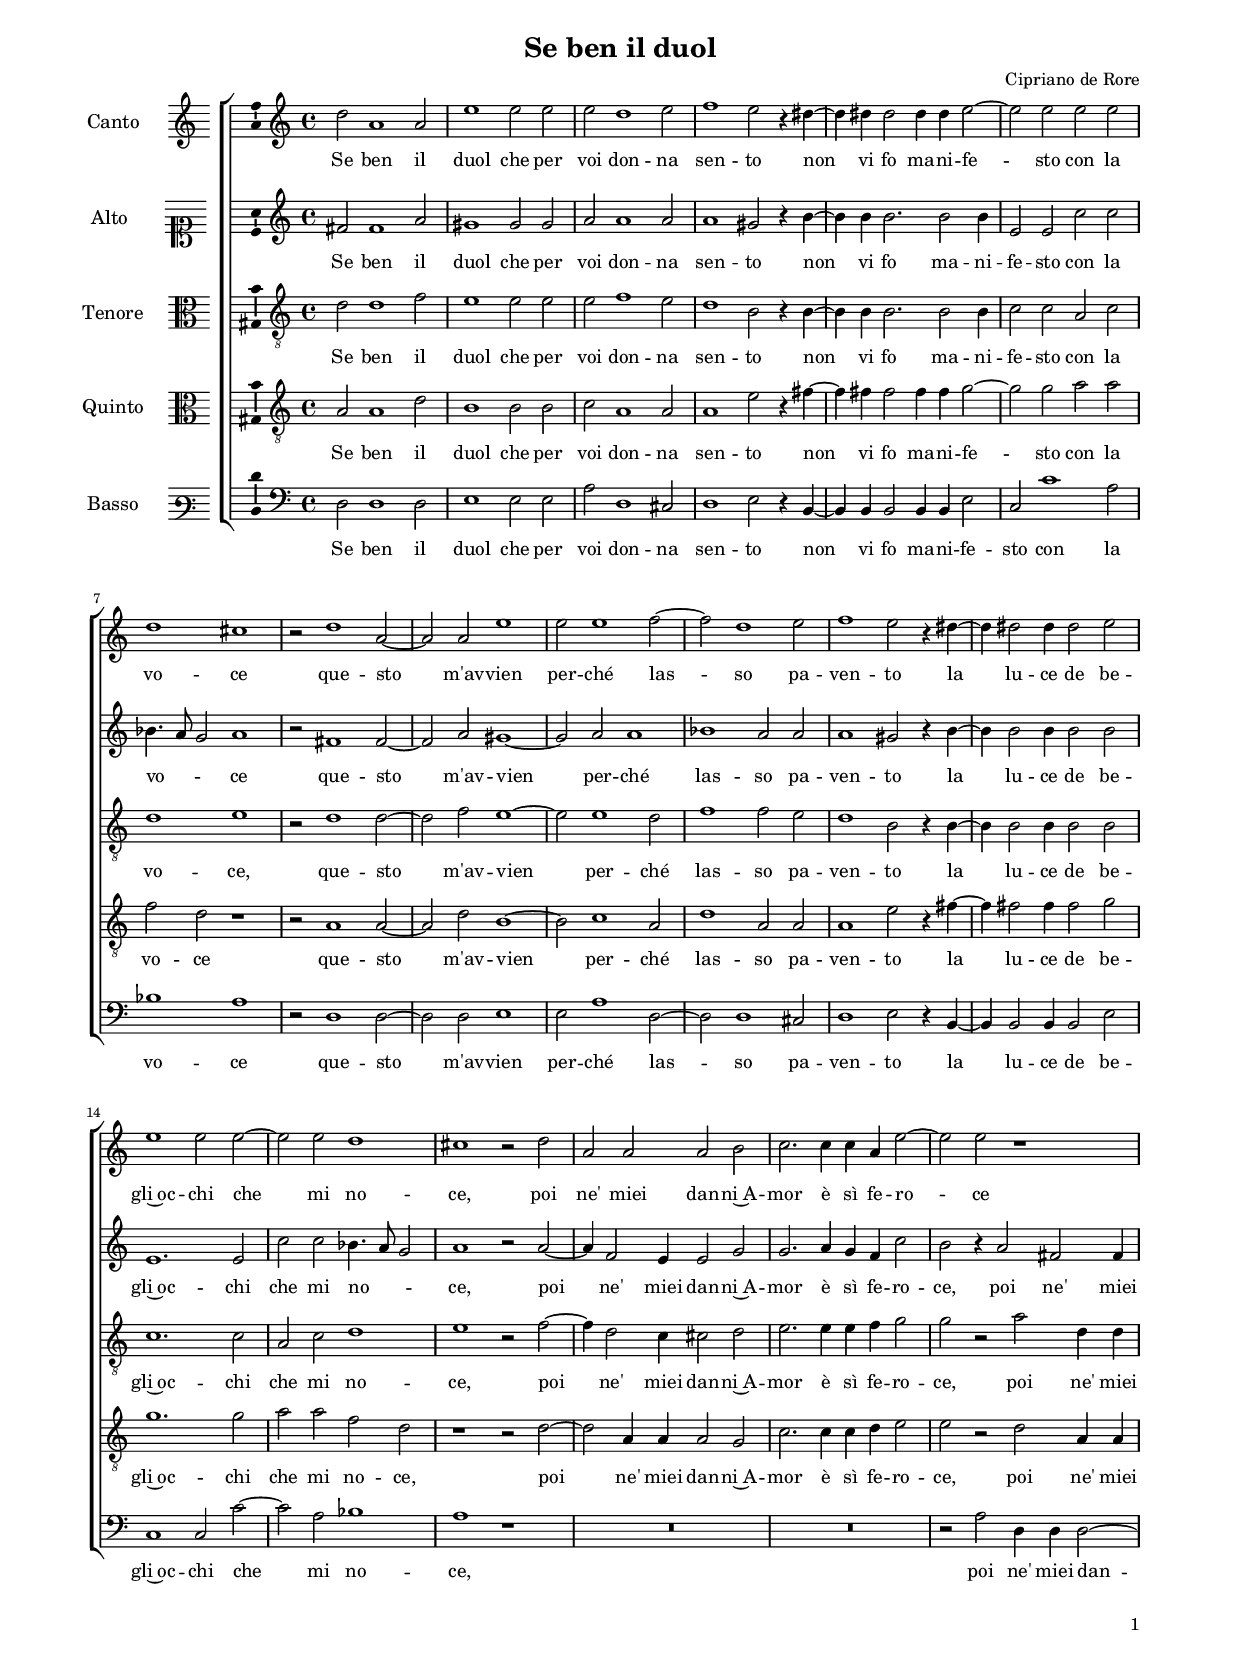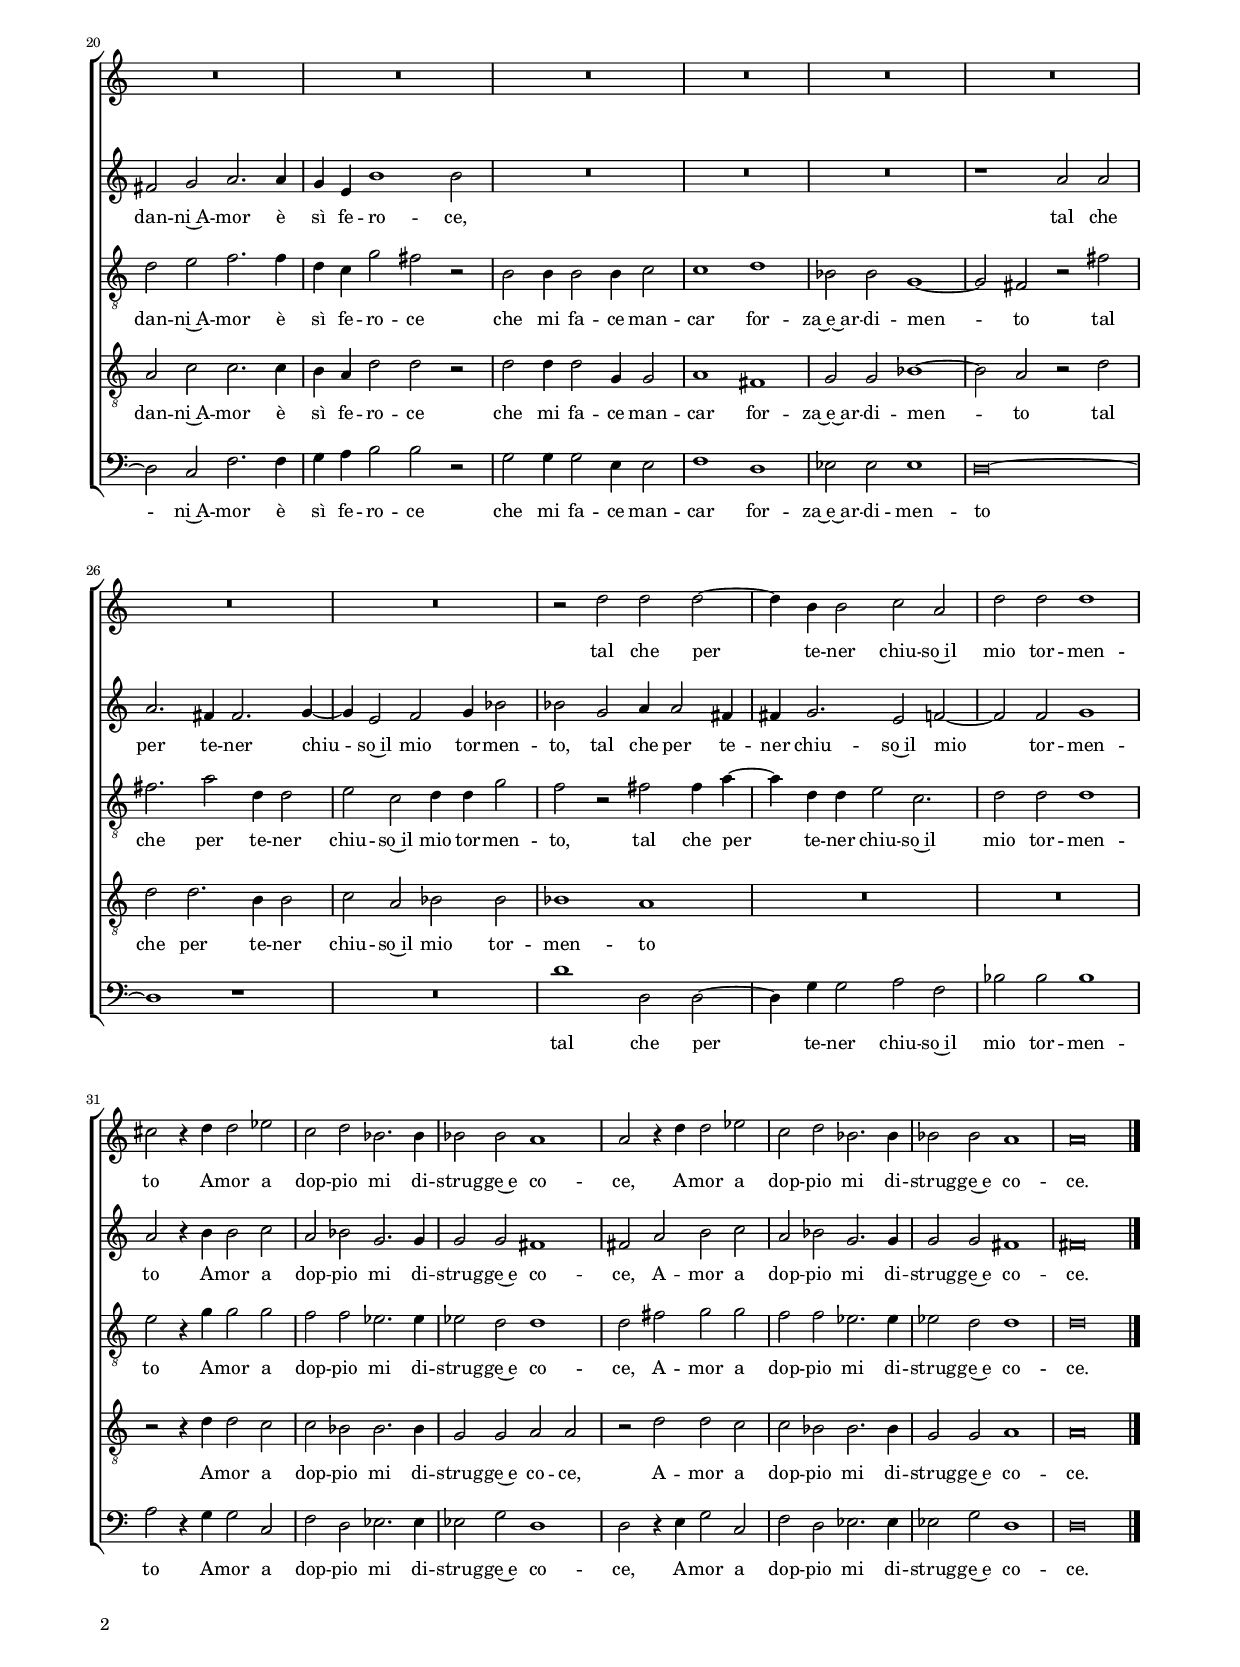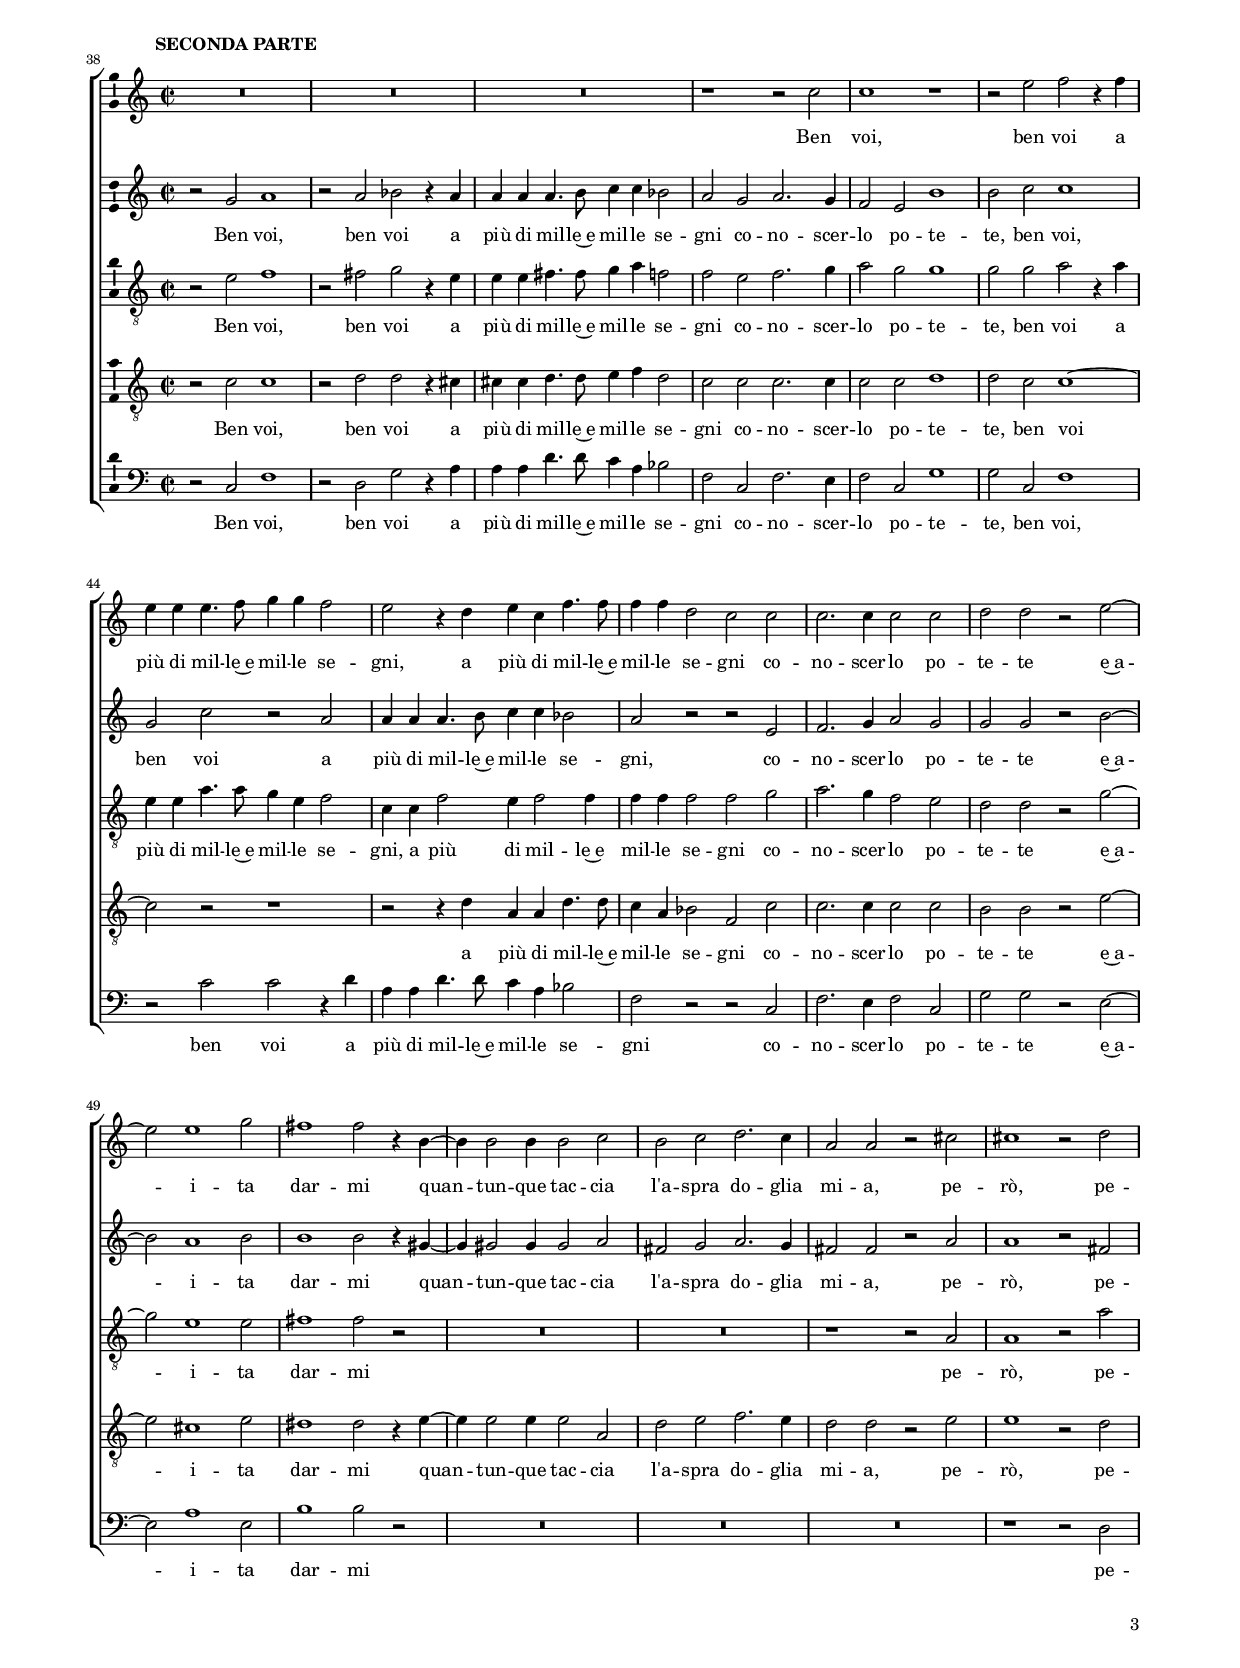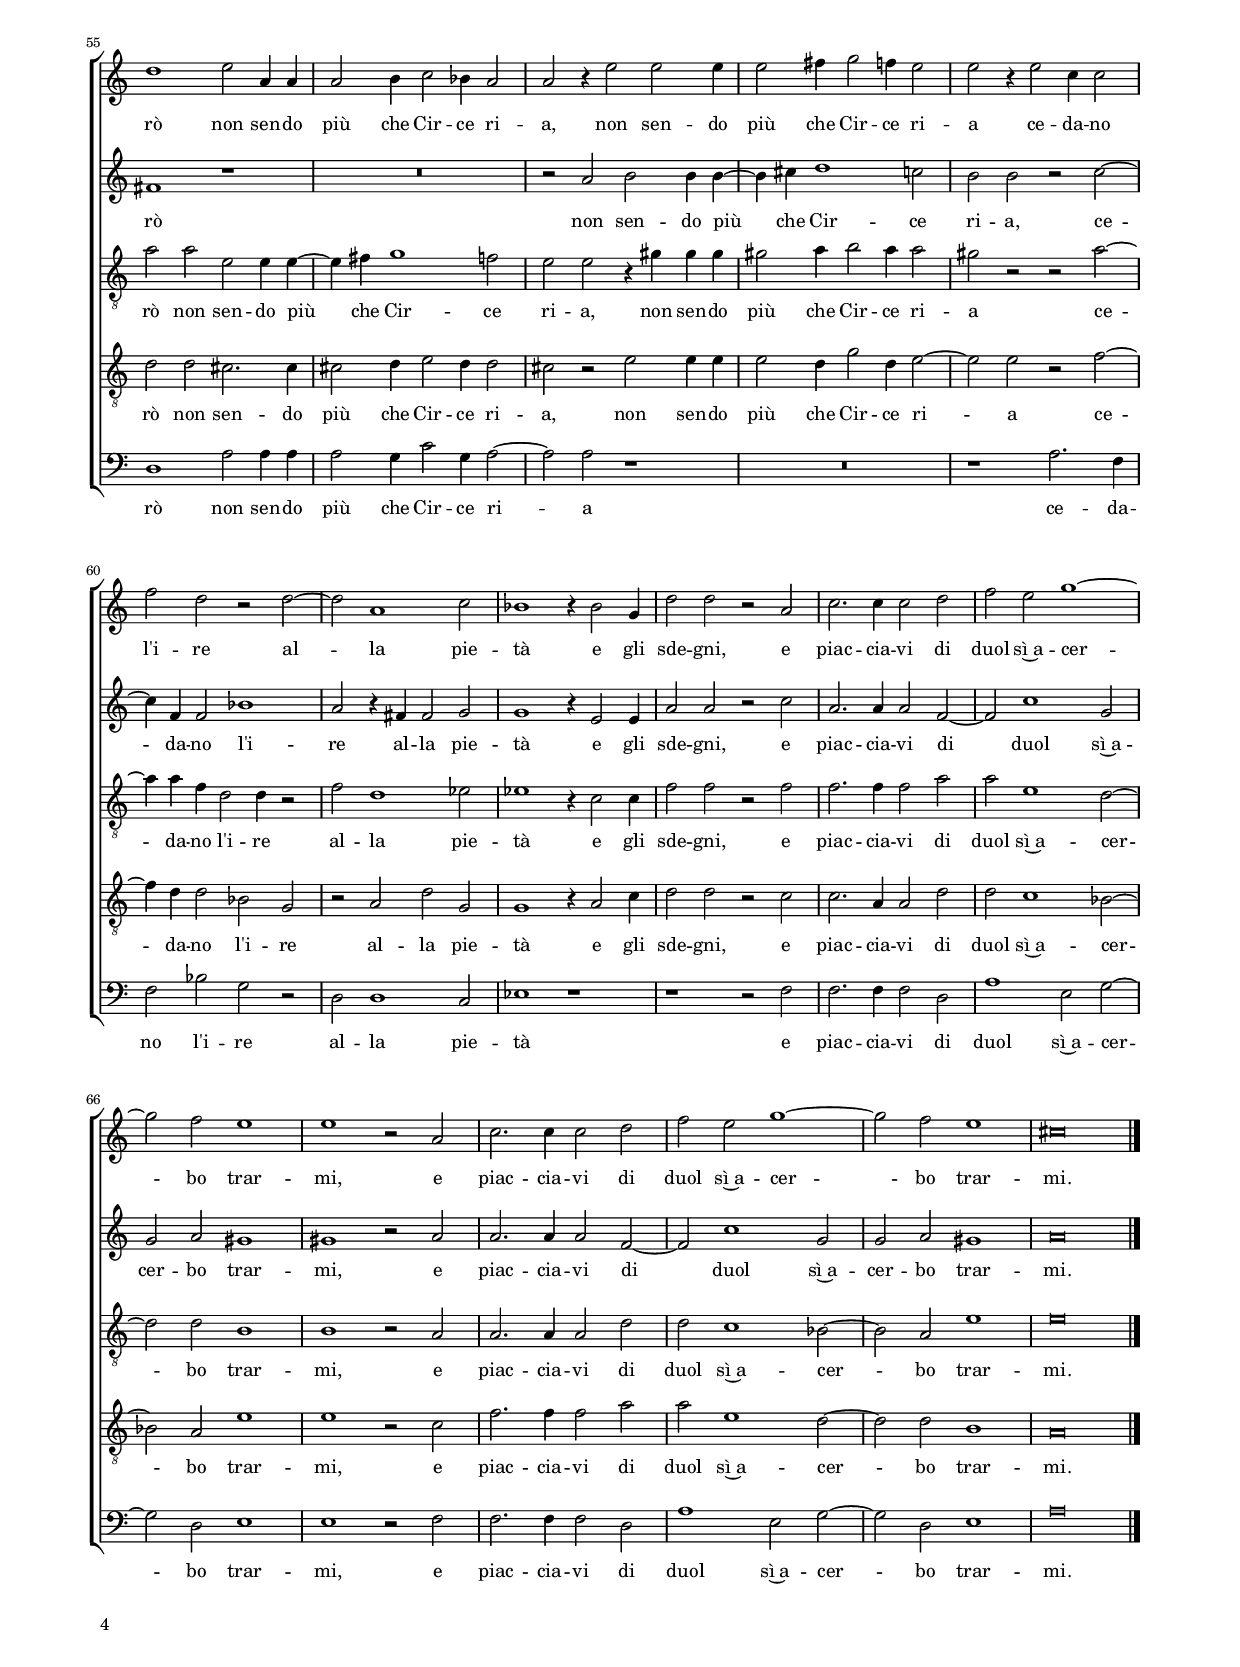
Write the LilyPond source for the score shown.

\header
{
  title="Se ben il duol"
  composer="Cipriano de Rore"
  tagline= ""
}

\version "2.24.2"
\language deutsch
#(set-global-staff-size 15)
% #(set-default-paper-size "letter")
#(ly:set-option 'point-and-click #f)

	
	ficta = { \once \set suggestAccidentals = ##t }
	
	forget = #(define-music-function (music) (ly:music?) #{
		\accidentalStyle forget
		$music
		\accidentalStyle default
		#})
	

\paper
	{
	top-margin = 1.6 \cm
	bottom-margin = 1 \cm
	left-margin = 1.7 \cm
	right-margin = 1.7 \cm
	ragged-bottom = ##f
	ragged-last-bottom = ##f
	print-page-number = ##f
	score-system-spacing = #'((basic-distance . 16) (minimum-distance . 14) (padding . 5) (strechability . 150))
	system-system-spacing = #'((basic-distance . 16) (minimum-distance . 14) (padding . 5) (strechability . 150))
	oddFooterMarkup=\markup   \fill-line { "" \fromproperty #'page:page-number-string }
	evenFooterMarkup=\markup  \fill-line { \fromproperty #'page:page-number-string "" }
	last-bottom-spacing = #'((basic-distance . 12) (minimum-distance . 7) (padding . 4))
	systems-per-page = 3
	page-count = 4
%	min-systems-per-page = 3
	}

global = {
	\key c \major
	\time 4/4 \set Score.measureLength = #(ly:make-moment 2/1)
	\skip 1*74 \bar "|."
	}
	

incipitcantus = \markup { \score {
	{
	\set Staff.instrumentName = \markup { \fontsize #1 "Canto" }
	\key c \major
	\clef violin
	s4 \bar ""
	}
	\layout  {
	raggedright = ##t
	indent = 1.8 \cm
	line-width = 2.5 \cm
	\context { \Staff \remove Time_signature_engraver }
	\override Staff.Clef.Y-extent = #'(0 . 0)
	}} \hspace #1 }
	  
	  
incipitaltus = \markup { \score {
	{
	\set Staff.instrumentName = \markup { \fontsize #1 "Alto" }
	\key c \major
	\clef soprano
	s4 \bar ""
	}
	\layout  {
	raggedright = ##t
	indent = 1.8 \cm
	line-width = 2.5 \cm
	\context { \Staff \remove Time_signature_engraver }
	\override Staff.Clef.Y-extent = #'(0 . 0)
	}} \hspace #1 }


incipittenor = \markup { \score {
	{
	\set Staff.instrumentName = \markup { \fontsize #1 "Tenore" }
	\key c \major
	\clef alto
	s4 \bar ""
	}
	\layout  {
	raggedright = ##t
	indent = 1.8 \cm
	line-width = 2.5 \cm
	\context { \Staff \remove Time_signature_engraver }
	\override Staff.Clef.Y-extent = #'(0 . 0)
	}} \hspace #1 }
	  
	  
incipitquintus = \markup { \score {
	{
	\set Staff.instrumentName = \markup { \fontsize #1 "Quinto" }
	\key c \major
	\clef alto
	s4 \bar ""
	}
	\layout  {
	raggedright = ##t
	indent = 1.8 \cm
	line-width = 2.5 \cm
	\context { \Staff \remove Time_signature_engraver }
	\override Staff.Clef.Y-extent = #'(0 . 0)
	}} \hspace #1 }
	  
	  
incipitbassus = \markup { \score {
	{
	\set Staff.instrumentName = \markup { \fontsize #1 "Basso" }
	\key c \major
	\clef varbaritone
	s4 \bar ""
	}
	\layout  {
	raggedright = ##t
	indent = 1.8 \cm
	line-width = 2.5 \cm
	\context { \Staff \remove Time_signature_engraver }
	\override Staff.Clef.Y-extent = #'(0 . 0)
	}} \hspace #1 }


cantus =  \relative c''
	{
	d2 a1 a2
	e'1 e2 e
	e2 d1 e2
	f1 e2 r4 dis~
%5
	dis4 dis dis2 dis4 dis e2~ |
	e2 e e e
	d1 cis
	r2 d1 a2~
	a2 a e'1
%10
	e2 e1 f2~ |
	f2 d1 e2
	f1 e2 r4 dis~
	dis4 dis2 dis4 dis2 e \break
	e1 e2 e~
%15
	e2 e d1 |
	cis1 r2 d
	a2 a a h
	c2. c4 c a e'2~
	e2 e r1 \break
%20
	R\breve |
	R\breve
	R\breve
	R\breve
	R\breve
%25
	R\breve | \break
	R\breve
	R\breve
	r2 d d d~
	d4 h h2 c a
%30
	d2 d d1 | \break
	cis2 r4 d d2 es
	c2 d b2. b4
	b2 b a1
	a2 r4 d d2 es
%35
	c2 d b2. b4 |
	b2 b a1
	a\breve |
	}


altus =  \relative c'
	{
	fis2 fis1 a2
	gis1 gis2 gis
	a2 a1 a2
	a1 gis2 r4 h~
%5
	h4 h h2. h2 h4 |
	e,2 e c' c
	b4. a8 g2 a1
	r2 fis1 fis2~
	fis2 a gis1~
%10
	gis2 a a1 |
	b1 a2 a
	a1 gis2 r4 h~
	h4 h2 h4 h2 h
	e,1. e2
%15
	c'2 c b4. a8 g2 |
	a1 r2 a~
	a4 f2 e4 e2 g
	g2. a4 g f c'2
	h2 r4 a2 fis fis4
%20
	fis2 g a2. a4 |
	g4 e h'1 h2
	R\breve
	R\breve
	R\breve
%25
	r1 a2 a |
	a2. fis4 fis2. g4~
	g4 e2 f g4 b2
	b2 g a4 a2 fis4
	fis4 g2. e2 f~
%30
	f2 f g1 |
	a2 r4 h h2 c
	a2 b g2. g4
	g2 g fis1
	fis2 a h c
%35
	a2 b g2. g4 |
	g2 g fis1
	fis\breve |
	}


tenor =  \relative c'
	{
	d2 d1 f2
	e1 e2 e
	e2 f1 e2
	d1 h2 r4 h~
%5
	h4 h h2. h2 h4 |
	c2 c a c
	d1 e
	r2 d1 d2~
	d2 f e1~
%10
	e2 e1 d2 |
	f1 f2 e
	d1 h2 r4 h~
	h4 h2 h4 h2 h
	c1. c2
%15
	a2 c d1 |
	e1 r2 f~
	f4 d2 c4 cis2 d
	e2. e4 e f g2
	g2 r a d,4 d
%20
	d2 e f2. f4 |
	d4 c g'2 fis r
	h,2 h4 h2 h4 c2
	c1 d
	b2 b g1~
%25
	g2 fis r fis' |
	fis2. a2 d,4 d2
	e2 c d4 d g2
	f2 r fis fis4 a~
	a4 d, d e2 c2.
%30
	d2 d d1 |
	e2 r4 g g2 g
	f2 f es2. es4
	es2 d d1
	d2 fis g g
%35
	f2 f es2. es4 |
	es2 d d1
	d\breve |
	}


quintus  =  \relative c'
	{
	a2 a1 d2
	h1 h2 h
	c2 a1 a2
	a1 e'2 r4 fis~
%5
	fis4 fis fis2 fis4 fis g2~ |
	g2 g a a
	f2 d r1
	r2 a1 a2~
	a2 d h1~
%10
	h2 c1 a2 |
	d1 a2 a
	a1 e'2 r4 fis~
	fis4 fis2 fis4 fis2 g
	g1. g2
%15
	a2 a f d |
	r1 r2 d~
	d2 a4 a a2 g
	c2. c4 c4 d e2
	e2 r d a4 a
%20
	a2 c c2. c4 |
	h4 a d2 d r
	d2 d4 d2 g,4 g2
	a1 fis
	g2 g b1~
%25
	b2 a r d |
	d2 d2. h4 h2
	c2 a b b
	b1 a
	R\breve
%30
	R\breve |
	r2 r4 d d2 c
	c2 b b2. b4
	g2 g a a
	r2 d d c
%35
	c2 b b2. b4 |
	g2 g a1
	a\breve |
	}


bassus  =  \relative c
	{
	d2 d1 d2
	e1 e2 e
	a2 d,1 cis2
	d1 e2 r4 h~
%5
	h4 h h2 h4 h e2 |
	c2 c'1 a2
	b1 a
	r2 d,1 d2~
	d2 d e1
%10
	e2 a1 d,2~ |
	d2 d1 cis2
	d1 e2 r4 h~
	h4 h2 h4 h2 e
	c1 c2 c'~
%15
	c2 a b1 |
	a1 r
	R\breve
	R\breve
	r2 a d,4 d d2~
%20
	d2 c f2. f4 |
	g4 a h2 h r
	g2 g4 g2 e4 e2
	f1 d
	es2 es es1
%25
	d\breve~ |
	d1 r
	R\breve
	d'1 d,2 d~
	d4 g g2 a f
%30
	b2 b b1 |
	a2 r4 g g2 c,
	f2 d es2. es4
	es2 g d1
	d2 r4 e g2 c,
%35
	f2 d es2. es4 |
	es2 g d1
	d\breve |
	}


lyricscantus = \lyricmode {
	Se ben il duol che per voi don -- na sen -- to
	non vi fo ma -- ni -- fe -- sto con la vo -- ce
	que -- sto m'av -- vien per -- ché las -- so pa -- ven -- to
	la lu -- ce de be -- gli~oc -- chi che mi no -- ce,
	poi ne' miei dan -- ni~A -- mor è sì fe -- ro -- ce
	tal che per te -- ner chiu -- so~il mio tor -- men -- to
	A -- mor a dop -- pio mi di -- strug -- ge~e co -- ce,
	A -- mor a dop -- pio mi di -- strug -- ge~e co -- ce.
	}


lyricsaltus = \lyricmode {
	Se ben il duol che per voi don -- na sen -- to
	non vi fo ma -- ni -- fe -- sto con la vo -- _ _ ce
	que -- sto m'av -- vien per -- ché las -- so pa -- ven -- to
	la lu -- ce de be -- gli~oc -- chi che mi no -- _ _ ce,
	poi ne' miei dan -- ni~A -- mor è sì fe -- ro -- ce,
	poi ne' miei dan -- ni~A -- mor è sì fe -- ro -- ce,
	tal che per te -- ner chiu -- so~il mio tor -- men -- to,
	tal che per te -- ner chiu -- so~il mio tor -- men -- to
	A -- mor a dop -- pio mi di -- strug -- ge~e co -- ce,
	A -- mor a dop -- pio mi di -- strug -- ge~e co -- ce.
	}


lyricstenor = \lyricmode {
	Se ben il duol che per voi don -- na sen -- to
	non vi fo ma -- ni -- fe -- sto con la vo -- ce,
	que -- sto m'av -- vien per -- ché las -- so pa -- ven -- to
	la lu -- ce de be -- gli~oc -- chi che mi no -- ce,
	poi ne' miei dan -- ni~A -- mor è sì fe -- ro -- ce,
	poi ne' miei dan -- ni~A -- mor è sì fe -- ro -- ce
	che mi fa -- ce man -- car for -- za~e~ar -- di -- men -- to
	tal che per te -- ner chiu -- so~il mio tor -- men -- to,
	tal che per te -- ner chiu -- so~il mio tor -- men -- to
	A -- mor a dop -- pio mi di -- strug -- ge~e co -- ce,
	A -- mor a dop -- pio mi di -- strug -- ge~e co -- ce.
	}


lyricsquintus = \lyricmode {
	Se ben il duol che per voi don -- na sen -- to
	non vi fo ma -- ni -- fe -- sto con la vo -- ce
	que -- sto m'av -- vien per -- ché las -- so pa -- ven -- to
	la lu -- ce de be -- gli~oc -- chi che mi no -- ce,
	poi ne' miei dan -- ni~A -- mor è sì fe -- ro -- ce,
	poi ne' miei dan -- ni~A -- mor è sì fe -- ro -- ce
	che mi fa -- ce man -- car for -- za~e~ar -- di -- men -- to
	tal che per te -- ner chiu -- so~il mio tor -- men -- to
	A -- mor a dop -- pio mi di -- strug -- ge~e co -- ce,
	A -- mor a dop -- pio mi di -- strug -- ge~e co -- ce.
	}


lyricsbassus = \lyricmode {
	Se ben il duol che per voi don -- na sen -- to
	non vi fo ma -- ni -- fe -- sto con la vo -- ce
	que -- sto m'av -- vien per -- ché las -- so pa -- ven -- to
	la lu -- ce de be -- gli~oc -- chi che mi no -- ce,
	poi ne' miei dan -- ni~A -- mor è sì fe -- ro -- ce
	che mi fa -- ce man -- car for -- za~e~ar -- di -- men -- to
	tal che per te -- ner chiu -- so~il mio tor -- men -- to
	A -- mor a dop -- pio mi di -- strug -- ge~e co -- ce,
	A -- mor a dop -- pio mi di -- strug -- ge~e co -- ce.
	}


\score
{  
	\transpose c c {
	\new ChoirStaff \with { \override StaffGrouper.staff-staff-spacing.basic-distance = #12 }
	<<

	\new Staff << \global
	\new Voice="v1" {
		\set Staff.instrumentName=\incipitcantus
		\set Staff.midiInstrument = "reed organ"
		\clef violin
		\cantus }
	\new Lyrics \lyricsto "v1" {\lyricscantus }
	>>


	\new Staff << \global
	\new Voice="v2" {
		\set Staff.instrumentName=\incipitaltus
		\set Staff.midiInstrument = "reed organ"
		\clef violin % "G_8"
		\altus}
	\new Lyrics \lyricsto "v2" {\lyricsaltus }
	>>


	\new Staff << \global
	\new Voice="v3" {
		\set Staff.instrumentName=\incipittenor
		\set Staff.midiInstrument = "reed organ"
		\clef "G_8"
		\tenor }
	\new Lyrics \lyricsto "v3" {\lyricstenor }
	>>


	\new Staff << \global
	\new Voice="v5" {
		\set Staff.instrumentName=\incipitquintus
		\set Staff.midiInstrument = "reed organ"
		\clef "G_8"
		\quintus}
	\new Lyrics \lyricsto "v5" {\lyricsquintus }
	>>


	\new Staff << \global
	\new Voice="v4" {
		\set Staff.instrumentName=\incipitbassus
		\set Staff.midiInstrument = "reed organ"
		\clef bass
		\bassus }
	\new Lyrics \lyricsto "v4" {\lyricsbassus}
	>>

	>>
	} % transpose

	\layout
	{
	indent = 2.2 \cm
	\context { \Lyrics \override VerticalAxisGroup.nonstaff-relatedstaff-spacing.padding = #1.4 }
	\context { \Staff \consists Ambitus_engraver }
%	\context { \Lyrics \override LyricText.font-size = #1 }
	\context { \Staff \consists Ambitus_engraver }
	\context { \Score \override BarNumber.padding = #2 }
	\context { \Voice \override NoteHead.style = #'baroque }
	}


\midi
	{
	\tempo 2 = 90
	}

}

%%%%%%%%%%%%%%%%%%%%  SECUNDA PARS %%%%%%%%%%%%%%%%%%%%


global = {
	\key c \major
	\time 2/2 \set Score.measureLength = #(ly:make-moment 2/1)
	\set Score.barNumberVisibility = #all-bar-numbers-visible \bar ""
	\set Score.currentBarNumber = #38
	\skip 1*68 \bar "|."
	}


cantus =  \relative c''
	{
	R\breve
	R\breve
	R\breve
	r1 r2 c
%5
	c1 r |
	r2 e f r4 f \break
	e4 e e4. f8 g4 g f2
	e2 r4 d e c f4. f8
	f4 f d2 c c
%10
	c2. c4 c2 c |
	d2 d r e~ \break
	e2 e1 g2
	fis1 fis2 r4 h,~
	h4 h2 h4 h2 c
%15
	h2 c d2. c4 |
	a2 a r cis
	cis1 r2 d \break
	d1 e2 a,4 a
	a2 h4 c2 b4 a2
%20
	a2 r4 e'2 e e4 |
	e2 fis4 g2 f4 e2
	e2 r4 e2 c4 c2 \break
	f2 d r d~
	d2 a1 c2
%25
	b1 r4 b2 g4 |
	d'2 d r a
	c2. c4 c2 d
	f2 e g1~ \break
	g2 f e1
%30
	e1 r2 a, |
	c2. c4 c2 d
	f2 e g1~
	g2 f e1
	cis\breve |
	}


altus =  \relative c'
		{
	r2 g' a1
	r2 a b r4 a
	a4 a a4. h8 c4 c b2
	a2 g a2. g4
%5
	f2 e h'1 |
	h2 c c1
	g2 c r a
	a4 a a4. h8 c4 c b2
	a2 r r e
%10
	f2. g4 a2 g |
	g2 g r h~
	h2 a1 h2
	h1 h2 r4 gis~
	gis4 gis2 gis4 gis2 a
%15
	fis2 g a2. g4 |
	fis2 fis r a
	a1 r2 fis
	fis1 r
	R\breve
%20
	r2 a h h4 h~ |
	h4 cis d1 c2
	h2 h r c~
	c4 f, f2 b1
	a2 r4 fis fis2 g
%25
	g1 r4 e2 e4 |
	a2 a r c
	a2. a4 a2 f~
	f2 c'1 g2
	g2 a gis1
%30
	gis1 r2 a |
	a2. a4 a2 f~
	f2 c'1 g2
	g2 a gis1
	a\breve |
	}


tenor =  \relative c'
	{
	r2 e f1
	r2 fis g r4 e
	e4 e fis4. fis8 g4 a f2
	f2 e f2. g4
%5
	a2 g g1 |
	g2 g a r4 a
	e4 e a4. a8 g4 e f2
	c4 c f2 e4 f2 f4
	f4 f f2 f g
%10
	a2. g4 f2 e |
	d2 d r g~
	g2 e1 e2
	fis1 fis2 r
	R\breve
%15
	R\breve |
	r1 r2 a,
	a1 r2 a'
	a2 a e e4 e~
	e4 fis g1 f2
%20
	e2 e r4 gis gis gis |
	gis2 a4 h2 a4 a2
	gis2 r r a~
	a4 a f d2 d4 r2
	f2 d1 es2
%25
	es1 r4 c2 c4 |
	f2 f r f
	f2. f4 f2 a
	a2 e1 d2~
	d2 d h1
%30
	h1 r2 a |
	a2. a4 a2 d
	d2 c1 b2~
	b2 a e'1
	e\breve |
	}


quintus  =  \relative c'
	{
	r2 c c1
	r2 d d r4 cis
	cis4 cis d4. d8 e4 f d2
	c2 c c2. c4
%5
	c2 c d1 |
	d2 c c1~
	c2 r r1
	r2 r4 d a a d4. d8
	c4 a b2 f c'
%10
	c2. c4 c2 c |
	h2 h r e~
	e2 cis1 e2
	dis1 dis2 r4 e~
	e4 e2 e4 e2 a,
%15
	d2 e f2. e4 |
	d2 d r e
	e1 r2 d
	d2 d cis2. cis4
	cis2 d4 e2 d4 d2
%20
	cis2 r e e4 e |
	e2 d4 g2 d4 e2~
	e2 e r f~
	f4 d d2 b g
	r2 a d g,
%25
	g1 r4 a2 c4 |
	d2 d r c
	c2. a4 a2 d
	d2 c1 b2~
	b2 a e'1
%30
	e1 r2 c |
	f2. f4 f2 a
	a2 e1 d2~
	d2 d h1
	a\breve |
	}


bassus  =  \relative c
	{
	r2 c f1
	r2 d g r4 a
	a4 a d4. d8 c4 a b2
	f2 c f2. e4
%5
	f2 c g'1 |
	g2 c, f1
	r2 c' c r4 d
	a4 a d4. d8 c4 a b2
	f2 r r c
%10
	f2. e4 f2 c |
	g'2 g r e~
	e2 a1 e2
	h'1 h2 r
	R\breve
%15
	R\breve |
	R\breve
	r1 r2 d,
	d1 a'2 a4 a
	a2 g4 c2 g4 a2~
%20
	a2 a r1 |
	R\breve
	r1 a2. f4
	f2 b g r
	d2 d1 c2
%25
	es1 r |
	r1 r2 f
	f2. f4 f2 d
	a'1 e2 g~
	g2 d e1
%30
	e1 r2 f |
	f2. f4 f2 d
	a'1 e2 g~
	g2 d e1
	a\breve |
	}


lyricscantus = \lyricmode {
	Ben voi, 
	ben voi a più di mil -- le~e mil -- le se -- gni,
	a più di mil -- le~e mil -- le se -- gni
	co -- no -- scer -- lo po -- te -- te e~a -- i -- ta dar -- mi
	quan -- tun -- que tac -- cia l'a -- spra do -- glia mi -- a,
	pe -- rò,
	pe -- rò non sen -- do più che Cir -- ce ri -- a,
	non sen -- do più che Cir -- ce ri -- a
	ce -- da -- no l'i -- re al -- la pie -- tà e gli sde -- gni,
	e piac -- cia -- vi di duol sì~a -- cer -- bo trar -- mi,
	e piac -- cia -- vi di duol sì~a -- cer -- bo trar -- mi.
	}


lyricsaltus = \lyricmode {
	Ben voi, 
	ben voi a più di mil -- le~e mil -- le se -- gni
	co -- no -- scer -- lo po -- te -- te,
	ben voi, 
	ben voi a più di mil -- le~e mil -- le se -- gni,
	co -- no -- scer -- lo po -- te -- te
	e~a -- i -- ta dar -- mi
	quan -- tun -- que tac -- cia l'a -- spra do -- glia mi -- a,
	pe -- rò,
	pe -- rò non sen -- do più che Cir -- ce ri -- a,
	ce -- da -- no l'i -- re al -- la pie -- tà e gli sde -- gni,
	e piac -- cia -- vi di duol sì~a -- cer -- bo trar -- mi,
	e piac -- cia -- vi di duol sì~a -- cer -- bo trar -- mi.
	}


lyricstenor = \lyricmode {
	Ben voi, 
	ben voi a più di mil -- le~e mil -- le se -- gni
	co -- no -- scer -- lo po -- te -- te,
	ben voi a più di mil -- le~e mil -- le se -- gni,
	a più di mil -- le~e mil -- le se -- gni
	co -- no -- scer -- lo po -- te -- te
	e~a -- i -- ta dar -- mi
	pe -- rò,
	pe -- rò non sen -- do più che Cir -- ce ri -- a,
	non sen -- do più che Cir -- ce ri -- a
	ce -- da -- no l'i -- re al -- la pie -- tà e gli sde -- gni,
	e piac -- cia -- vi di duol sì~a -- cer -- bo trar -- mi,
	e piac -- cia -- vi di duol sì~a -- cer -- bo trar -- mi.
	}


lyricsquintus = \lyricmode {
	Ben voi, 
	ben voi a più di mil -- le~e mil -- le se -- gni
	co -- no -- scer -- lo po -- te -- te,
	ben voi a più di mil -- le~e mil -- le se -- gni
	co -- no -- scer -- lo po -- te -- te
	e~a -- i -- ta dar -- mi
	quan -- tun -- que tac -- cia l'a -- spra do -- glia mi -- a,
	pe -- rò,
	pe -- rò non sen -- do più che Cir -- ce ri -- a,
	non sen -- do più che Cir -- ce ri -- a
	ce -- da -- no l'i -- re al -- la pie -- tà e gli sde -- gni,
	e piac -- cia -- vi di duol sì~a -- cer -- bo trar -- mi,
	e piac -- cia -- vi di duol sì~a -- cer -- bo trar -- mi.
	}


lyricsbassus = \lyricmode {
	Ben voi, 
	ben voi a più di mil -- le~e mil -- le se -- gni
	co -- no -- scer -- lo po -- te -- te,
	ben voi,
	ben voi a più di mil -- le~e mil -- le se -- gni
	co -- no -- scer -- lo po -- te -- te
	e~a -- i -- ta dar -- mi
	pe -- rò non sen -- do più che Cir -- ce ri -- a
	ce -- da -- no l'i -- re al -- la pie -- tà
	e piac -- cia -- vi di duol sì~a -- cer -- bo trar -- mi,
	e piac -- cia -- vi di duol sì~a -- cer -- bo trar -- mi.
	}


\score
	{  
	\transpose c c {
	\new ChoirStaff \with { \override StaffGrouper.staff-staff-spacing.basic-distance = #12 }
	<<

	\new Staff <<\global
	\new Voice="v1" {
	  %\set Staff.instrumentName=Cantus
		\set Staff.midiInstrument = "reed organ"
		\clef violin
		\cantus }
	\new Lyrics \lyricsto "v1" {\lyricscantus }
	>>


	\new Staff << \global
	\new Voice="v2" {
	  %\set Staff.instrumentName=Altus
		\set Staff.midiInstrument = "reed organ"
		\clef violin % "G_8"
		\altus}
	\new Lyrics \lyricsto "v2" {\lyricsaltus }
	>>


	\new Staff <<\global
	\new Voice="v3" {
	  %\set Staff.instrumentName=Tenor
		\set Staff.midiInstrument = "reed organ"
		\clef "G_8"
		\tenor }
	\new Lyrics \lyricsto "v3" {\lyricstenor }
	>>


	\new Staff << \global
	\new Voice="v5" {
	  %\set Staff.instrumentName=Quintus
		\set Staff.midiInstrument = "reed organ"
		\clef "G_8"
		\quintus}
	\new Lyrics \lyricsto "v5" {\lyricsquintus }
	>>


	\new Staff <<\global
	\new Voice="v4" {
	  %\set Staff.instrumentName=Bassus
		\set Staff.midiInstrument = "reed organ"
		\clef bass
		\bassus }
	\new Lyrics \lyricsto "v4" {\lyricsbassus}
	>>
	
	>>
	} % transpose

	\layout
	{
	indent = 0 \cm
	\context { \Lyrics \override VerticalAxisGroup.nonstaff-relatedstaff-spacing.padding = #1.4 }
	\context { \Staff \consists Ambitus_engraver }
%	\context { \Lyrics \override LyricText.font-size = #1 }
	\context { \Staff \consists Ambitus_engraver }
	\context { \Score \override BarNumber.padding = #2 }
	\context { \Voice \override NoteHead.style = #'baroque }
	}

	\header { piece = \markup { \raise #2 \hspace #7 \bold "SECONDA PARTE"} }

\midi
	{
	\tempo 2 = 90
	}
	
}

% EOF
